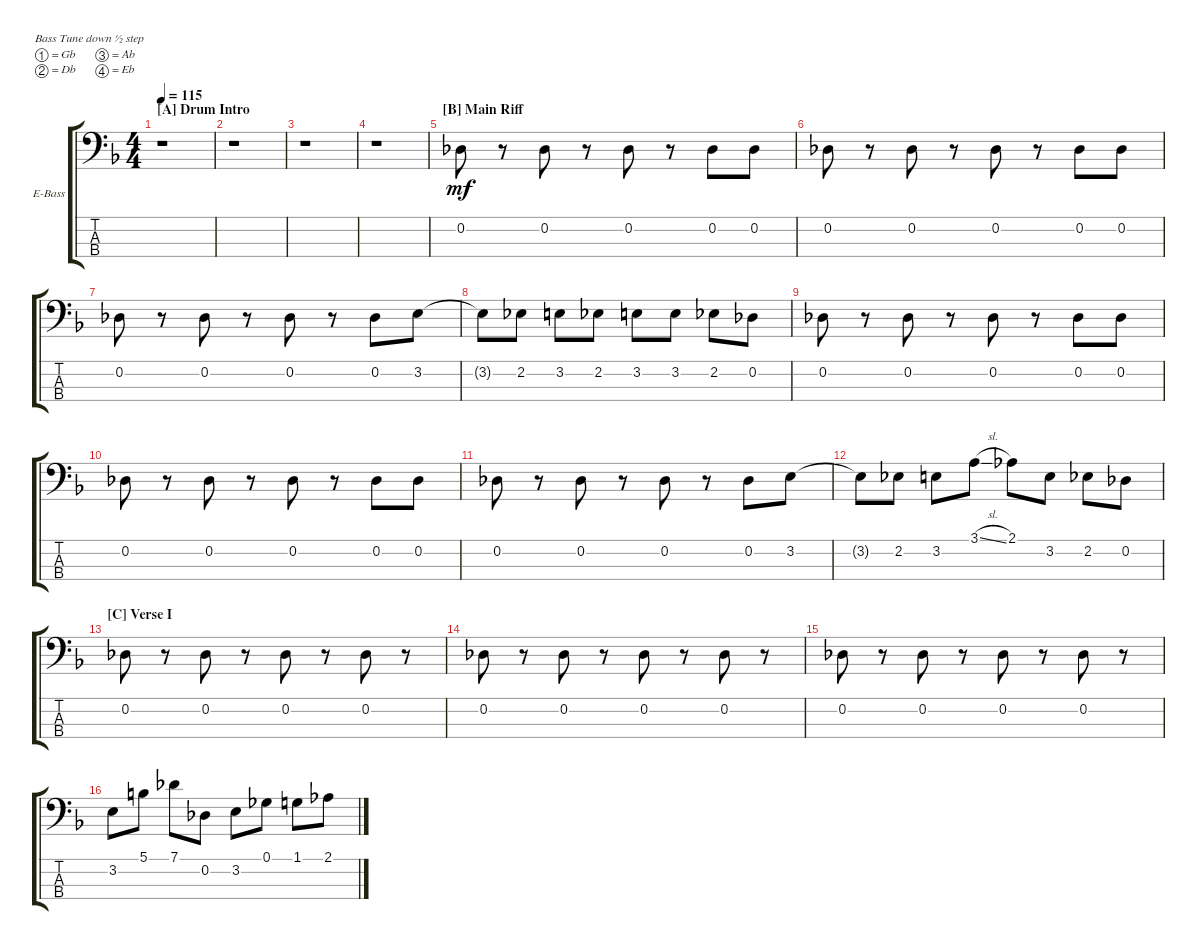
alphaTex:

\defaultSystemsLayout 4
\bracketExtendMode groupsimilarinstruments
\firstSystemTrackNameOrientation horizontal
\otherSystemsTrackNameOrientation horizontal
\track ("Phil Soussan" "E-Bass") {instrument electricbassfinger}
\staff {score tabs}
\tuning (Gb2 Db2 Ab1 Eb1)
\ts (4 4)
\section ("A" "Drum Intro")
\tempo 115
\clef f4
\ks f
r.1{dy mf instrument electricbassfinger} |
r.1 |
r.1 |
r.1 |
\section ("B" "Main Riff")
0.2.8 r.8 0.2.8 r.8 0.2.8 r.8 0.2.8 0.2.8 |
0.2.8 r.8 0.2.8 r.8 0.2.8 r.8 0.2.8 0.2.8 |
0.2.8 r.8 0.2.8 r.8 0.2.8 r.8 0.2.8 3.2.8 |
3.2{t}.8 2.2.8 3.2.8 2.2.8 3.2.8 3.2.8 2.2.8 0.2.8 |
0.2.8 r.8 0.2.8 r.8 0.2.8 r.8 0.2.8 0.2.8 |
0.2.8 r.8 0.2.8 r.8 0.2.8 r.8 0.2.8 0.2.8 |
0.2.8 r.8 0.2.8 r.8 0.2.8 r.8 0.2.8 3.2.8 |
3.2{t}.8 2.2.8 3.2.8 3.1{sl}.8 2.1.8 3.2.8 2.2.8 0.2.8 |
\section ("C" "Verse I")
0.2.8 r.8 0.2.8 r.8 0.2.8 r.8 0.2.8 r.8 |
0.2.8 r.8 0.2.8 r.8 0.2.8 r.8 0.2.8 r.8 |
0.2.8 r.8 0.2.8 r.8 0.2.8 r.8 0.2.8 r.8 |
3.2.8 5.1.8 7.1.8 0.2.8 3.2.8 0.1.8 1.1.8 2.1.8
